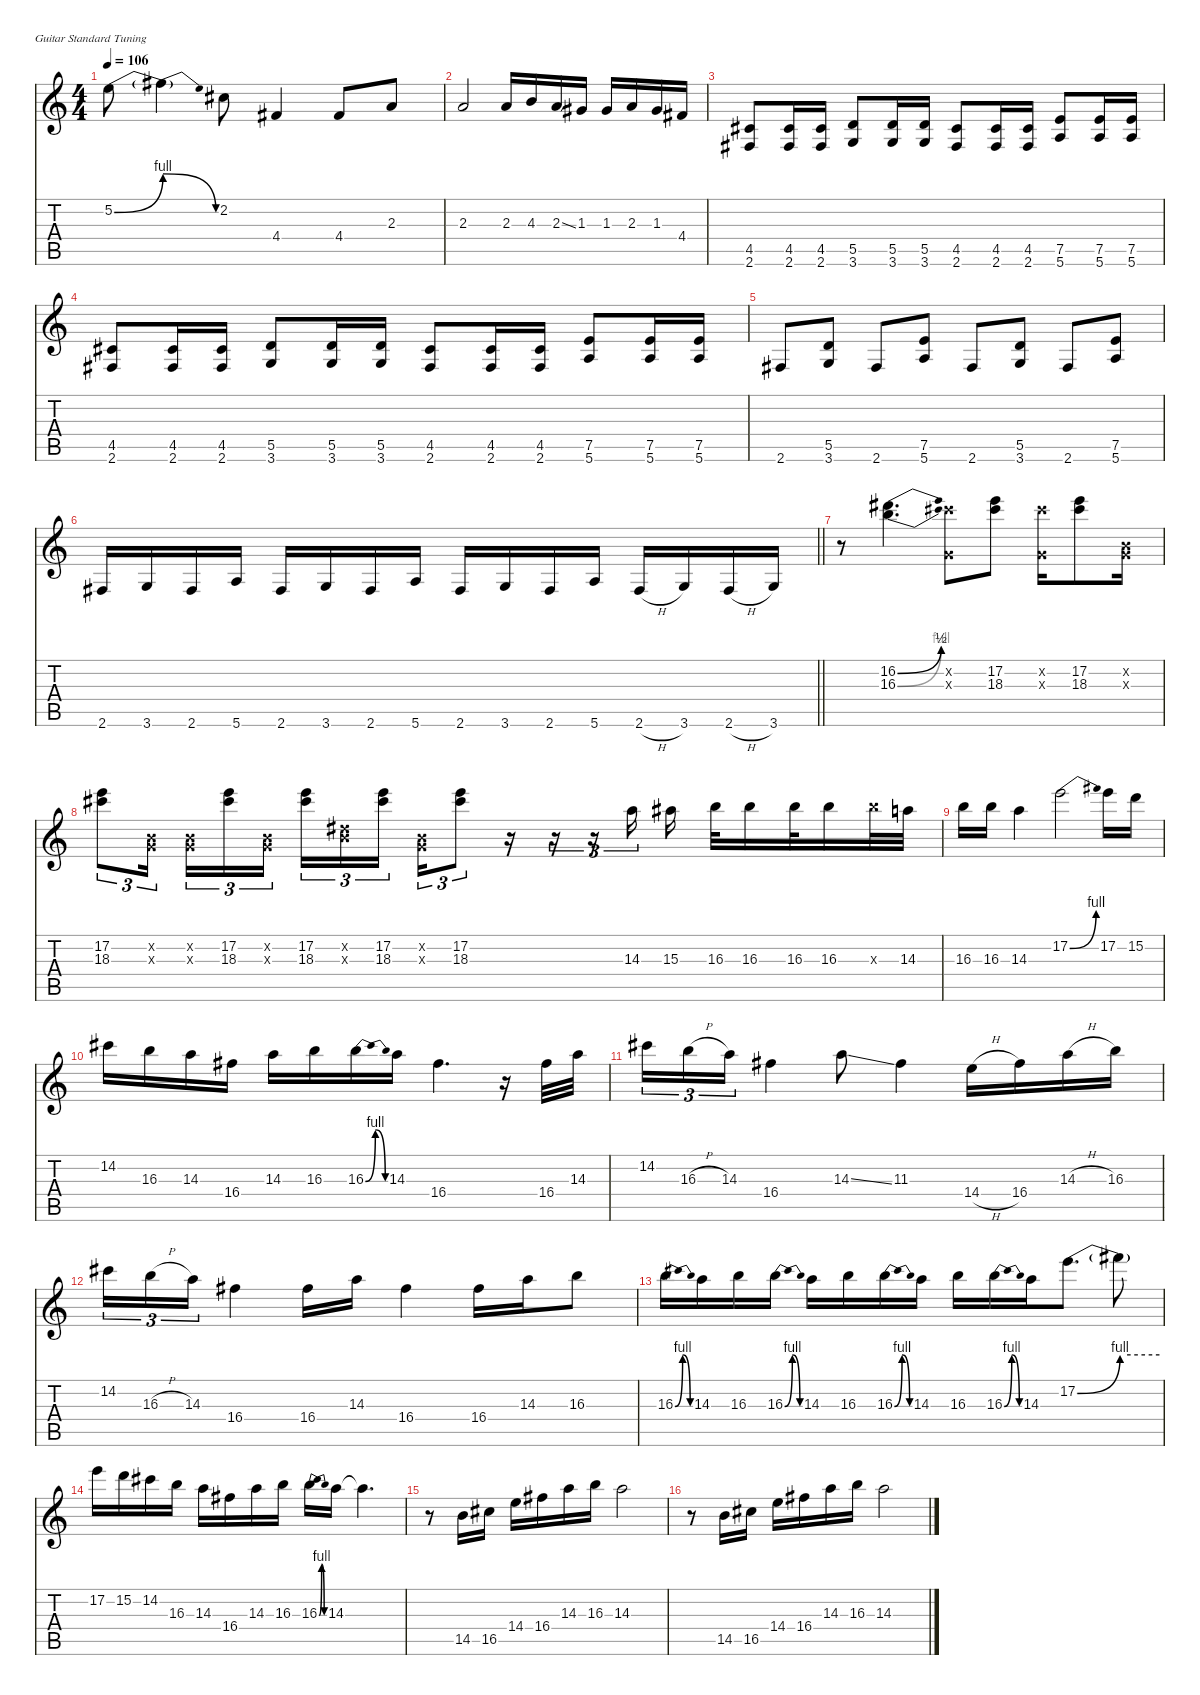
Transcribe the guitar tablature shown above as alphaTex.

\defaultSystemsLayout 4
\hideDynamics
\bracketExtendMode nobrackets
\singleTrackTrackNamePolicy hidden
\multiTrackTrackNamePolicy hidden
\otherSystemsTrackNameOrientation horizontal
\track ("James Hetfield" "dist.guit.") {defaultSystemsLayout 8 mute instrument distortionguitar}
\staff {score tabs}
\tuning (E4 B3 G3 D3 A2 E2)
\ts (4 4)
\tempo 106
\clef g2
\ks c
5.2{be (bend 0 0 60 4)}.8{dy f beam Down} 5.2{be (release 0 4 60 0) t}.4{beam Down} 2.2{acc #}.8{beam Down} 4.4{acc #}.4{beam Up} 4.4{acc #}.8{beam Up} 2.3.8{beam Up} |
2.3.2{beam Up} 2.3.16{beam Up} 4.3.16{beam Up} 2.3{ss}.16{beam Up} 1.3{acc #}.16{beam Up} 1.3{acc #}.16{beam Up} 2.3.16{beam Up} 1.3{acc #}.16{beam Up} 4.4{acc #}.16{beam Up} |
(4.5{acc #} 2.6{acc #}).8{beam Up} (4.5{acc #} 2.6{acc #}).16{beam Up} (4.5{acc #} 2.6{acc #}).16{beam Up} (5.5 3.6).8{beam Up} (5.5 3.6).16{beam Up} (5.5 3.6).16{beam Up} (4.5{acc #} 2.6{acc #}).8{beam Up} (4.5{acc #} 2.6{acc #}).16{beam Up} (4.5{acc #} 2.6{acc #}).16{beam Up} (7.5 5.6).8{beam Up} (7.5 5.6).16{beam Up} (7.5 5.6).16{beam Up} |
(4.5{acc #} 2.6{acc #}).8{beam Up} (4.5{acc #} 2.6{acc #}).16{beam Up} (4.5{acc #} 2.6{acc #}).16{beam Up} (5.5 3.6).8{beam Up} (5.5 3.6).16{beam Up} (5.5 3.6).16{beam Up} (4.5{acc #} 2.6{acc #}).8{beam Up} (4.5{acc #} 2.6{acc #}).16{beam Up} (4.5{acc #} 2.6{acc #}).16{beam Up} (7.5 5.6).8{beam Up} (7.5 5.6).16{beam Up} (7.5 5.6).16{beam Up} |
2.6{acc #}.8{beam Up} (5.5 3.6).8{beam Up} 2.6{acc #}.8{beam Up} (7.5 5.6).8{beam Up} 2.6{acc #}.8{beam Up} (5.5 3.6).8{beam Up} 2.6{acc #}.8{beam Up} (7.5 5.6).8{beam Up} |
\barLineRight lightlight
2.6{acc #}.16{beam Up} 3.6.16{beam Up} 2.6{acc #}.16{beam Up} 5.6.16{beam Up} 2.6{acc #}.16{beam Up} 3.6.16{beam Up} 2.6{acc #}.16{beam Up} 5.6.16{beam Up} 2.6{acc #}.16{beam Up} 3.6.16{beam Up} 2.6{acc #}.16{beam Up} 5.6.16{beam Up} 2.6{h acc #}.16{beam Up} 3.6.16{beam Up} 2.6{h acc #}.16{beam Up} 3.6.16{beam Up} |
r.8{beam Down} (16.2{be (bend 0 0 30 2) acc #} 16.3{be (bend 0 0 30 4)}).4{d beam Down} (14.2{x acc #} 0.3{x}).8{beam Down} (17.2 18.3{acc #}).8{beam Down} (14.2{x acc #} 0.3{x}).16{beam Down} (17.2 18.3{acc #}).8{dy mf beam Down} (0.2{x} 0.3{x}).16{dy f beam Down} |
(17.2 18.3{acc #}).8{tu (3 2) beam Down} (0.2{x} 0.3{x}).16{tu (3 2) beam Down} (0.2{x} 0.3{x}).16{tu (3 2) beam Down} (17.2 18.3{acc #}).16{tu (3 2) beam Down} (0.2{x} 0.3{x}).16{tu (3 2) beam Down} (17.2 18.3{acc #}).16{tu (3 2) beam Down} (0.2{x} 8.3{x acc #}).16{tu (3 2) beam Down} (17.2 18.3{acc #}).16{tu (3 2) beam Down} (0.2{x} 0.3{x}).16{tu (3 2) beam Down} (17.2 18.3{acc #}).8{tu (3 2) beam Down} r.16{beam Down} r.16{tu (3 2) beam Down} r.16{tu (3 2) beam Down} 14.3.16{tu (3 2) beam Down} 15.3{acc #}.16{beam Down} 16.3.32{beam Down} 16.3.16{beam Down} 16.3.32{beam Down} 16.3.16{beam Down} 16.3{x}.32{beam Down} 14.3.32{beam Down} |
16.3.16{beam Down} 16.3.16{beam Down} 14.3.4{beam Down} 17.2{be (bend 0 0 30 4)}.2{beam Down} 17.2.16{beam Down} 15.2.16{beam Down} |
14.2{acc #}.16{beam Down} 16.3.16{beam Down} 14.3.16{beam Down} 16.4{acc #}.16{beam Down} 14.3.16{beam Down} 16.3.16{beam Down} 16.3{be (bendrelease 0 0 15 4 30 4 45 0)}.16{beam Down} 14.3.16{beam Down} 16.4{acc #}.4{d beam Down} r.16{beam Down} 16.4{acc #}.32{beam Down} 14.3.32{beam Down} |
14.2{acc #}.16{tu (3 2) beam Down} 16.3{h}.16{tu (3 2) beam Down} 14.3.16{tu (3 2) beam Down} 16.4{acc #}.4{beam Down} 14.3{ss}.8{beam Down} 11.3{acc #}.4{beam Down} 14.4{h}.16{beam Down} 16.4{acc #}.16{beam Down} 14.3{h}.16{beam Down} 16.3.16{beam Down} |
14.2{acc #}.16{tu (3 2) beam Down} 16.3{h}.16{tu (3 2) beam Down} 14.3.16{tu (3 2) beam Down} 16.4{acc #}.4{beam Down} 16.4{acc #}.16{beam Down} 14.3.16{beam Down} 16.4{acc #}.4{beam Down} 16.4{acc #}.16{beam Down} 14.3.16{beam Down} 16.3.8{beam Down} |
16.3{be (bendrelease 1.7999999999999998 0 10.799999999999999 4 27.599999999999998 4 38.4 0)}.16{beam Down} 14.3.16{beam Down} 16.3.16{beam Down} 16.3{be (bendrelease 1.7999999999999998 0 10.799999999999999 4 27.599999999999998 4 38.4 0)}.16{beam Down} 14.3.16{beam Down} 16.3.16{beam Down} 16.3{be (bendrelease 1.7999999999999998 0 10.799999999999999 4 27.599999999999998 4 38.4 0)}.16{beam Down} 14.3.16{beam Down} 16.3.16{beam Down} 16.3{be (bendrelease 1.7999999999999998 0 10.799999999999999 4 27.599999999999998 4 38.4 0)}.16{beam Down} 14.3.16{beam Down} 17.2{be (bend 0 0 60 4)}.8{d beam Down} 17.2{be (hold 0 4 60 4) t}.8{beam Down} |
17.2.16{beam Down} 15.2.16{beam Down} 14.2{acc #}.16{beam Down} 16.3.16{beam Down} 14.3.16{beam Down} 16.4{acc #}.16{beam Down} 14.3.16{beam Down} 16.3.16{beam Down} 16.3{be (bendrelease 1.7999999999999998 0 10.799999999999999 4 27.599999999999998 4 38.4 0)}.16{beam Down} 14.3.16{beam Down} 14.3{t}.4{d beam Down} |
r.8{beam Down} 14.5.16{beam Down} 16.5{acc #}.16{beam Down} 14.4.16{beam Down} 16.4{acc #}.16{beam Down} 14.3.16{beam Down} 16.3.16{beam Down} 14.3.2{beam Down} |
r.8{beam Down} 14.5.16{beam Down} 16.5{acc #}.16{beam Down} 14.4.16{beam Down} 16.4{acc #}.16{beam Down} 14.3.16{beam Down} 16.3.16{beam Down} 14.3.2{beam Down}
